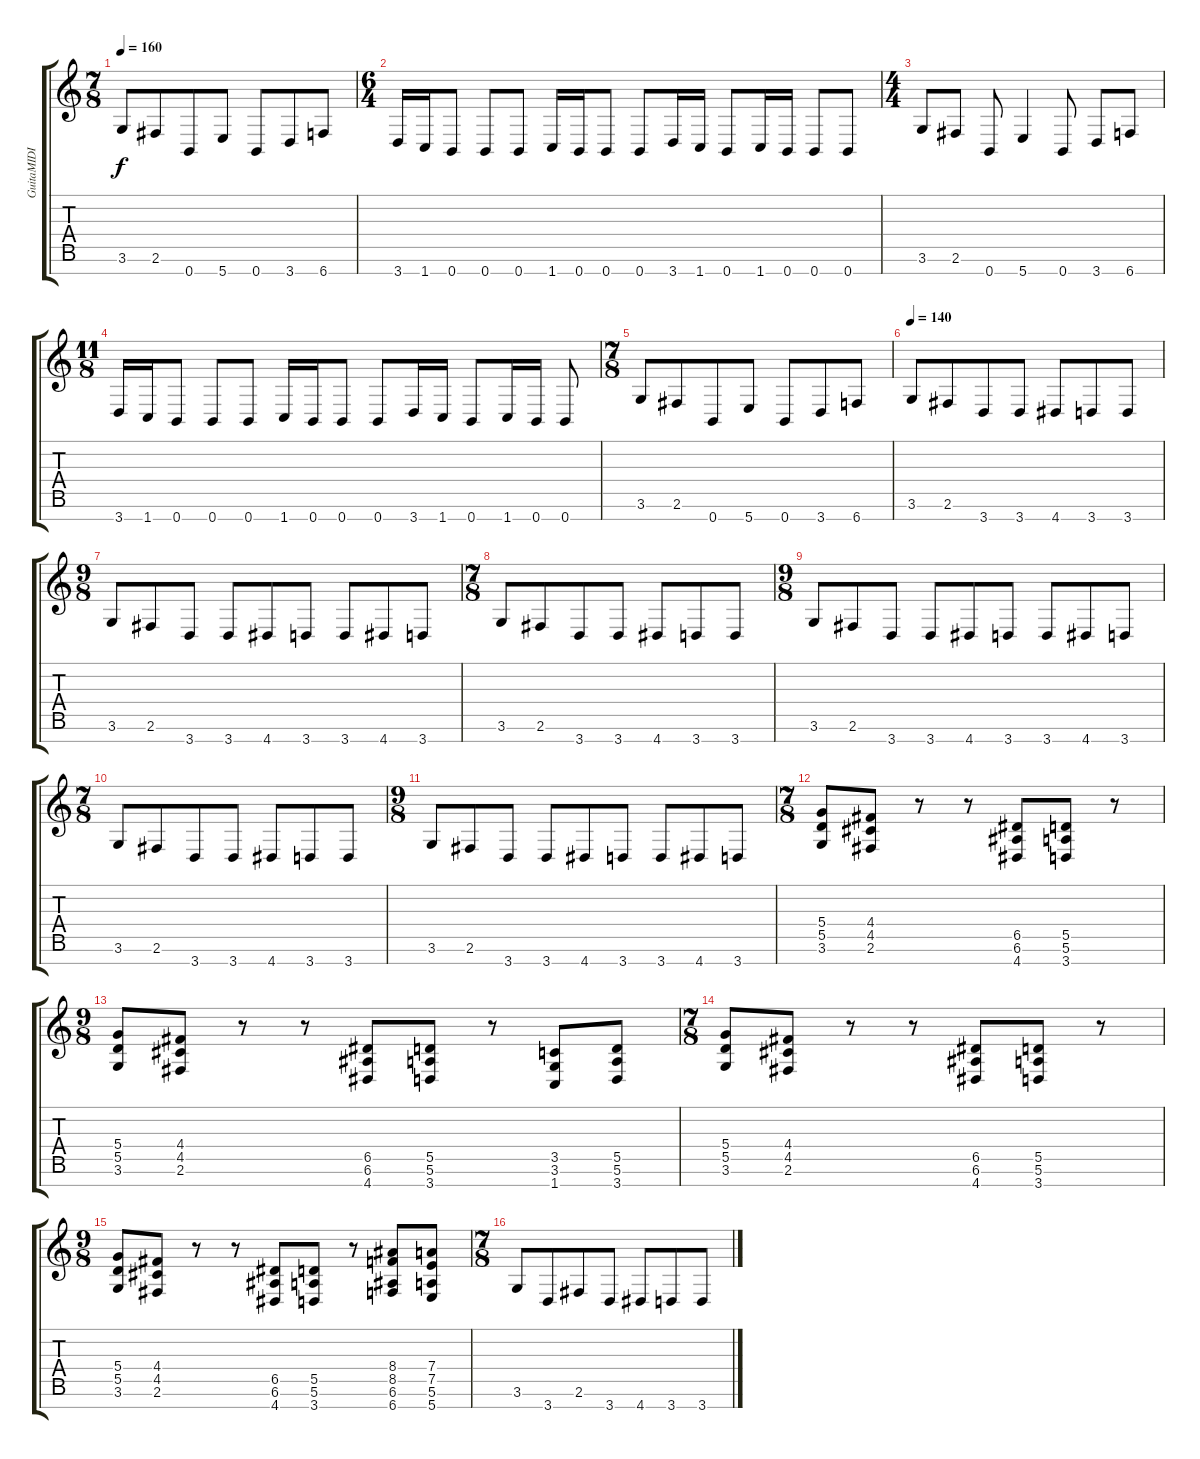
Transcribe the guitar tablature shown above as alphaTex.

\track ("GuitaMIDI" "GuitaMIDI") {instrument distortionguitar}
\staff {score tabs}
\tuning (E4 B3 G3 D3 A2 E2 B1) {hide}
\ts (7 8)
\tempo 160
\clef g2
\ks c
3.6.8{dy f} 2.6.8 0.7.8 5.7.8 0.7.8 3.7.8 6.7.8 |
\ts (6 4)
3.7.16 1.7.16 0.7.8 0.7.8 0.7.8 1.7.16 0.7.16 0.7.8 0.7.8 3.7.16 1.7.16 0.7.8 1.7.16 0.7.16 0.7.8 0.7.8 |
\ts (4 4)
3.6.8 2.6.8 0.7.8 5.7.4 0.7.8 3.7.8 6.7.8 |
\ts (11 8)
3.7.16 1.7.16 0.7.8 0.7.8 0.7.8 1.7.16 0.7.16 0.7.8 0.7.8 3.7.16 1.7.16 0.7.8 1.7.16 0.7.16 0.7.8 |
\ts (7 8)
3.6.8 2.6.8 0.7.8 5.7.8 0.7.8 3.7.8 6.7.8 |
\tempo 140
3.6.8 2.6.8 3.7.8 3.7.8 4.7.8 3.7.8 3.7.8 |
\ts (9 8)
3.6.8 2.6.8 3.7.8 3.7.8 4.7.8 3.7.8 3.7.8 4.7.8 3.7.8 |
\ts (7 8)
3.6.8 2.6.8 3.7.8 3.7.8 4.7.8 3.7.8 3.7.8 |
\ts (9 8)
3.6.8 2.6.8 3.7.8 3.7.8 4.7.8 3.7.8 3.7.8 4.7.8 3.7.8 |
\ts (7 8)
3.6.8 2.6.8 3.7.8 3.7.8 4.7.8 3.7.8 3.7.8 |
\ts (9 8)
3.6.8 2.6.8 3.7.8 3.7.8 4.7.8 3.7.8 3.7.8 4.7.8 3.7.8 |
\ts (7 8)
(5.4 5.5 3.6).8 (4.4 4.5 2.6).8 r.8 r.8 (6.5 6.6 4.7).8 (5.5 5.6 3.7).8 r.8 |
\ts (9 8)
(5.4 5.5 3.6).8 (4.4 4.5 2.6).8 r.8 r.8 (6.5 6.6 4.7).8 (5.5 5.6 3.7).8 r.8 (3.5 3.6 1.7).8 (5.5 5.6 3.7).8 |
\ts (7 8)
(5.4 5.5 3.6).8 (4.4 4.5 2.6).8 r.8 r.8 (6.5 6.6 4.7).8 (5.5 5.6 3.7).8 r.8 |
\ts (9 8)
(5.4 5.5 3.6).8 (4.4 4.5 2.6).8 r.8 r.8 (6.5 6.6 4.7).8 (5.5 5.6 3.7).8 r.8 (8.4 8.5 6.6 6.7).8 (7.4 7.5 5.6 5.7).8 |
\ts (7 8)
3.6.8 3.7.8 2.6.8 3.7.8 4.7.8 3.7.8 3.7.8
